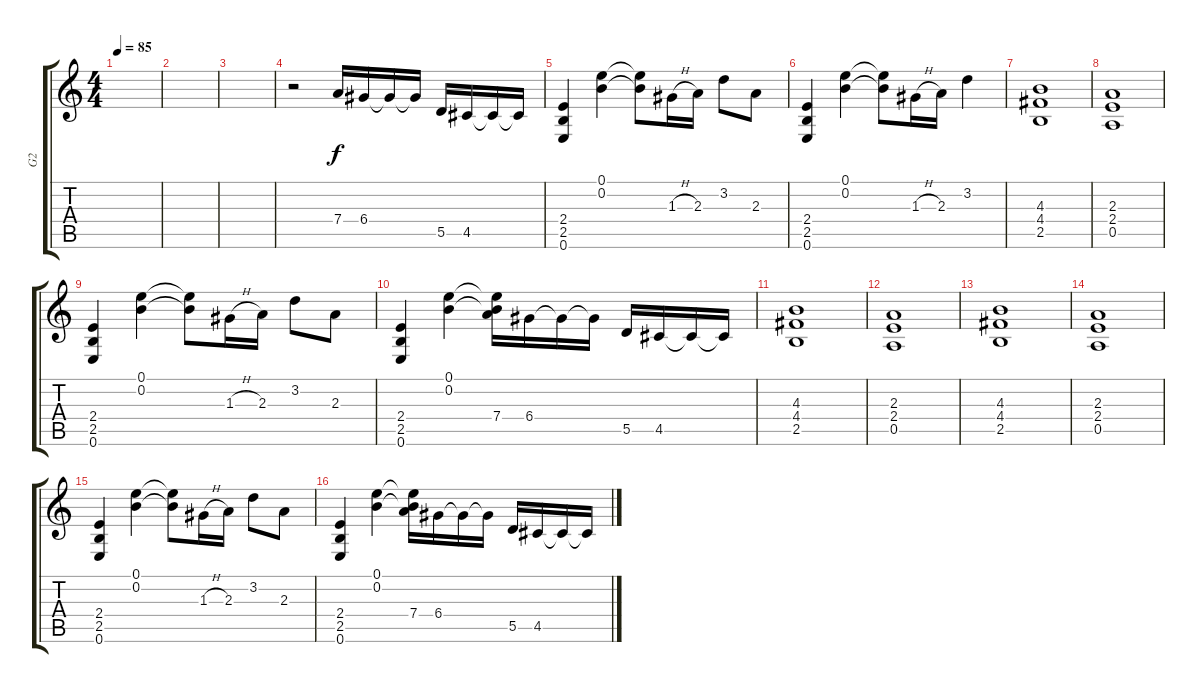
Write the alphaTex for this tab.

\track ("G2" "G2") {instrument overdrivenguitar}
\staff {score tabs}
\tuning (E4 B3 G3 D3 A2 E2) {hide}
\ts (4 4)
\tempo 85
\clef g2
\ks c
|
|
|
r.2 7.4.16 6.4.16 6.4{t}.16 6.4{t}.16 5.5.16 4.5.16 4.5{t}.16 4.5{t}.16 |
(2.4 2.5 0.6).4 (0.1 0.2).4 (0.1{t} 0.2{t}).8 1.3{h}.16 2.3.16 3.2.8 2.3.8 |
(2.4 2.5 0.6).4 (0.1 0.2).4 (0.1{t} 0.2{t}).8 1.3{h}.16 2.3.16 3.2.4 |
(4.3 4.4 2.5).1 |
(2.3 2.4 0.5).1 |
(2.4 2.5 0.6).4 (0.1 0.2).4 (0.1{t} 0.2{t}).8 1.3{h}.16 2.3.16 3.2.8 2.3.8 |
(2.4 2.5 0.6).4 (0.1 0.2).4 (0.1{t} 0.2{t} 7.4).16 6.4.16 6.4{t}.16 6.4{t}.16 5.5.16 4.5.16 4.5{t}.16 4.5{t}.16 |
(4.3 4.4 2.5).1 |
(2.3 2.4 0.5).1 |
(4.3 4.4 2.5).1 |
(2.3 2.4 0.5).1 |
(2.4 2.5 0.6).4 (0.1 0.2).4 (0.1{t} 0.2{t}).8 1.3{h}.16 2.3.16 3.2.8 2.3.8 |
(2.4 2.5 0.6).4 (0.1 0.2).4 (0.1{t} 0.2{t} 7.4).16 6.4.16 6.4{t}.16 6.4{t}.16 5.5.16 4.5.16 4.5{t}.16 4.5{t}.16
